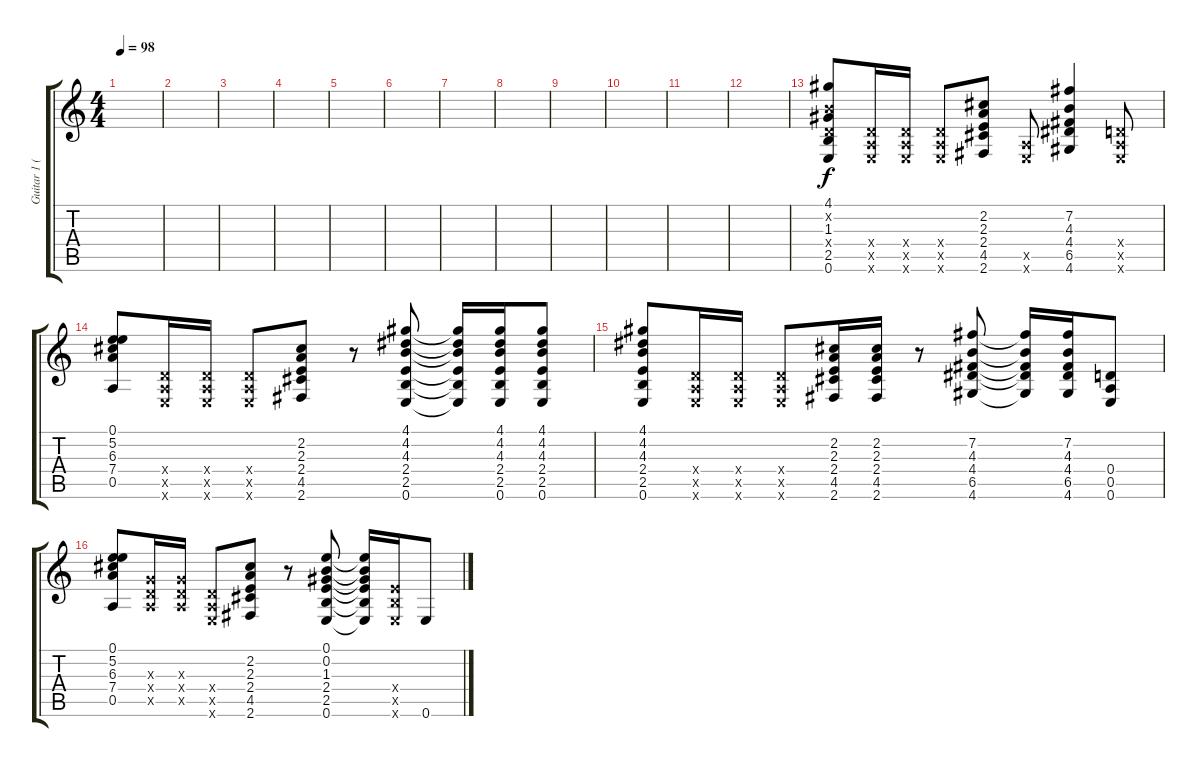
\track ("Guitar 1 (acous.) Jimmy Page" "Guitar 1 (") {instrument acousticguitarsteel}
\staff {score tabs}
\tuning (E4 B3 G3 D3 A2 E2) {hide}
\ts (4 4)
\tempo 98
\clef g2
\ks c
|
|
|
|
|
|
|
|
|
|
|
|
(4.1 0.2{x} 1.3 0.4{x} 2.5 0.6).8 (0.4{x} 0.5{x} 0.6{x}).16 (0.4{x} 0.5{x} 0.6{x}).16 (0.4{x} 0.5{x} 0.6{x}).8 (2.2 2.3 2.4 4.5 2.6).8 (0.5{x} 0.6{x}).8 (7.2 4.3 4.4 6.5 4.6).4 (0.4{x} 0.5{x} 0.6{x}).8 |
(0.1 5.2 6.3 7.4 0.5).8 (0.4{x} 0.5{x} 0.6{x}).16 (0.4{x} 0.5{x} 0.6{x}).16 (0.4{x} 0.5{x} 0.6{x}).8 (2.2 2.3 2.4 4.5 2.6).8 r.8 (4.1 4.2 4.3 2.4 2.5 0.6).8 (4.1{t} 4.2{t} 4.3{t} 2.4{t} 2.5{t} 0.6{t}).16 (4.1 4.2 4.3 2.4 2.5 0.6).16 (4.1 4.2 4.3 2.4 2.5 0.6).8 |
(4.1 4.2 4.3 2.4 2.5 0.6).8 (0.4{x} 0.5{x} 0.6{x}).16 (0.4{x} 0.5{x} 0.6{x}).16 (0.4{x} 0.5{x} 0.6{x}).8 (2.2 2.3 2.4 4.5 2.6).16 (2.2 2.3 2.4 4.5 2.6).16 r.8 (7.2 4.3 4.4 6.5 4.6).8 (7.2{t} 4.3{t} 4.4{t} 6.5{t} 4.6{t}).16 (7.2 4.3 4.4 6.5 4.6).16 (0.4 0.5 0.6).8 |
(0.1 5.2 6.3 7.4 0.5).8 (0.3{x} 0.4{x} 0.5{x}).16 (0.3{x} 0.4{x} 0.5{x}).16 (0.4{x} 0.5{x} 0.6{x}).8 (2.2 2.3 2.4 4.5 2.6).8 r.8 (0.1 0.2 1.3 2.4 2.5 0.6).8 (0.1{t} 0.2{t} 1.3{t} 2.4{t} 2.5{t} 0.6{t}).16 (2.4{x} 2.5{x} 0.6{x}).16 0.6.8
